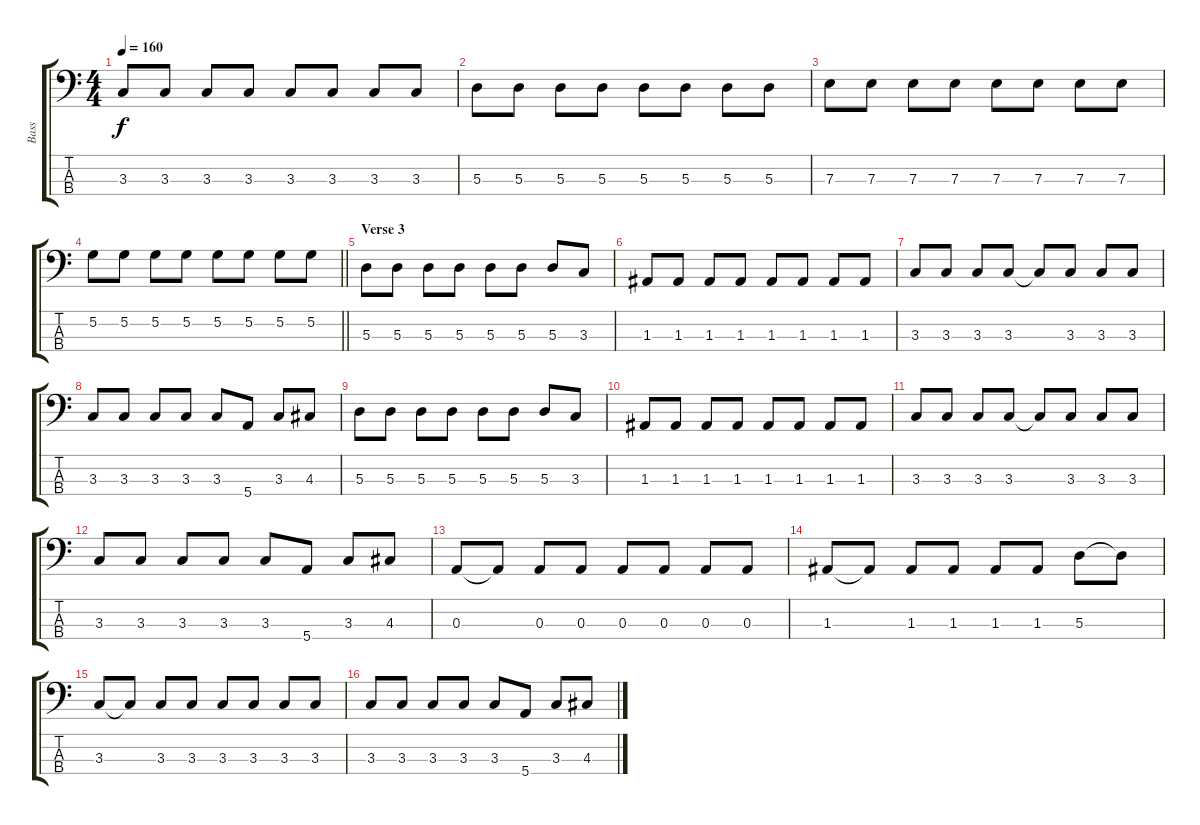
\track ("Bass" "Bass") {instrument electricbasspick}
\staff {score tabs}
\tuning (G2 D2 A1 E1) {hide}
\ts (4 4)
\tempo 160
\clef f4
\ks c
3.3.8{dy f} 3.3.8 3.3.8 3.3.8 3.3.8 3.3.8 3.3.8 3.3.8 |
5.3.8 5.3.8 5.3.8 5.3.8 5.3.8 5.3.8 5.3.8 5.3.8 |
7.3.8 7.3.8 7.3.8 7.3.8 7.3.8 7.3.8 7.3.8 7.3.8 |
\barLineRight lightlight
5.2.8 5.2.8 5.2.8 5.2.8 5.2.8 5.2.8 5.2.8 5.2.8 |
\section ("" "Verse 3")
5.3.8 5.3.8 5.3.8 5.3.8 5.3.8 5.3.8 5.3.8 3.3.8 |
1.3.8 1.3.8 1.3.8 1.3.8 1.3.8 1.3.8 1.3.8 1.3.8 |
3.3.8 3.3.8 3.3.8 3.3.8 3.3{t}.8 3.3.8 3.3.8 3.3.8 |
3.3.8 3.3.8 3.3.8 3.3.8 3.3.8 5.4.8 3.3.8 4.3.8 |
5.3.8 5.3.8 5.3.8 5.3.8 5.3.8 5.3.8 5.3.8 3.3.8 |
1.3.8 1.3.8 1.3.8 1.3.8 1.3.8 1.3.8 1.3.8 1.3.8 |
3.3.8 3.3.8 3.3.8 3.3.8 3.3{t}.8 3.3.8 3.3.8 3.3.8 |
3.3.8 3.3.8 3.3.8 3.3.8 3.3.8 5.4.8 3.3.8 4.3.8 |
0.3.8 0.3{t}.8 0.3.8 0.3.8 0.3.8 0.3.8 0.3.8 0.3.8 |
1.3.8 1.3{t}.8 1.3.8 1.3.8 1.3.8 1.3.8 5.3.8 5.3{t}.8 |
3.3.8 3.3{t}.8 3.3.8 3.3.8 3.3.8 3.3.8 3.3.8 3.3.8 |
3.3.8 3.3.8 3.3.8 3.3.8 3.3.8 5.4.8 3.3.8 4.3.8
